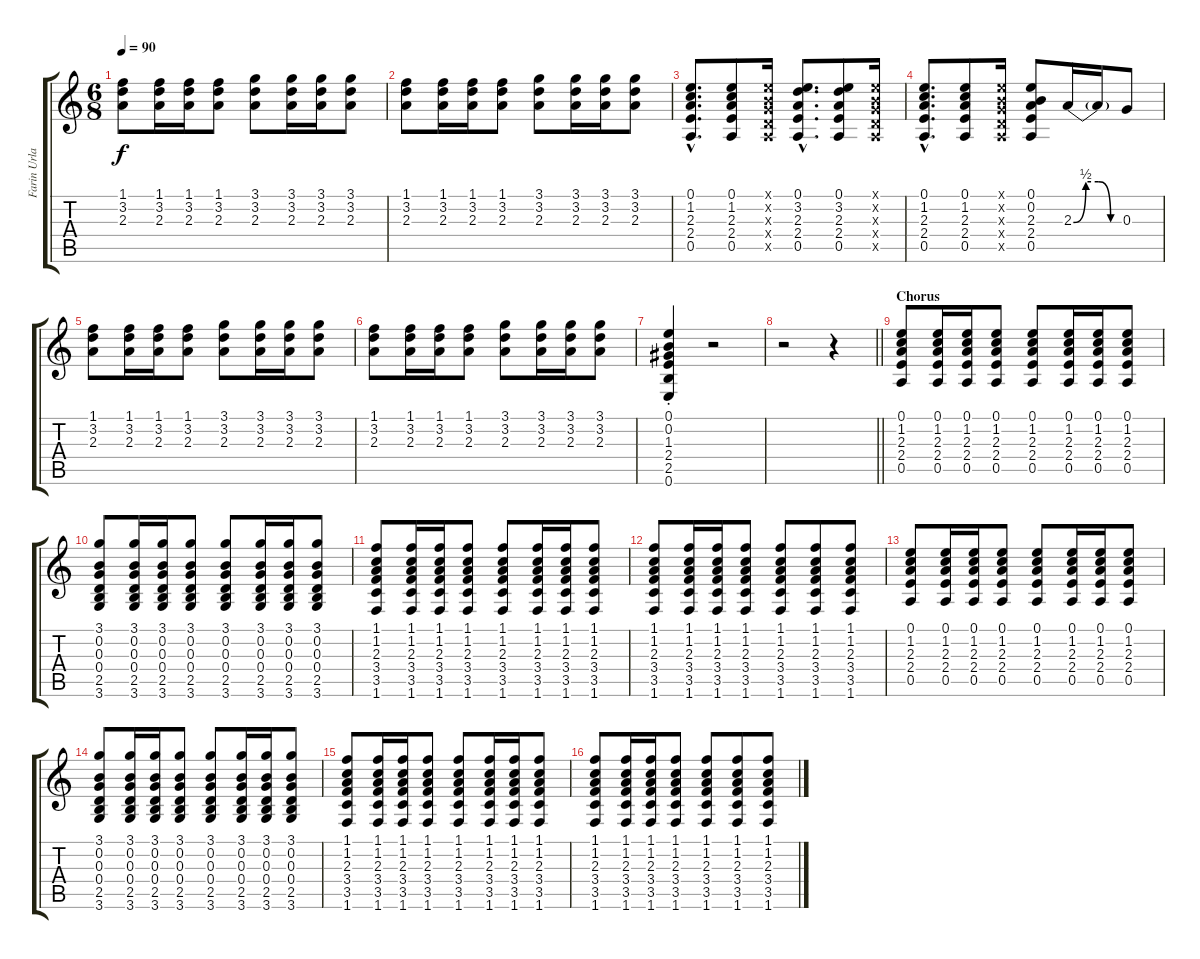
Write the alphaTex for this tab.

\track ("Farin Urlaub" "Farin Urla") {instrument electricguitarclean}
\staff {score tabs}
\tuning (E4 B3 G3 D3 A2 E2) {hide}
\ts (6 8)
\tempo 90
\clef g2
\ks aminor
(1.1 3.2 2.3).8{dy f instrument electricguitarclean} (1.1 3.2 2.3).16 (1.1 3.2 2.3).16 (1.1 3.2 2.3).8 (3.1 3.2 2.3).8 (3.1 3.2 2.3).16 (3.1 3.2 2.3).16 (3.1 3.2 2.3).8 |
(1.1 3.2 2.3).8 (1.1 3.2 2.3).16 (1.1 3.2 2.3).16 (1.1 3.2 2.3).8 (3.1 3.2 2.3).8 (3.1 3.2 2.3).16 (3.1 3.2 2.3).16 (3.1 3.2 2.3).8 |
(0.1{hac} 1.2{hac} 2.3{hac} 2.4{hac} 0.5{hac}).8{d} (0.1 1.2 2.3 2.4 0.5).8 (0.1{x} 0.2{x} 0.3{x} 0.4{x} 0.5{x}).16 (0.1{hac} 3.2{hac} 2.3{hac} 2.4{hac} 0.5{hac}).8{d} (0.1 3.2 2.3 2.4 0.5).8 (0.1{x} 0.2{x} 0.3{x} 0.4{x} 0.5{x}).16 |
(0.1{hac} 1.2{hac} 2.3{hac} 2.4{hac} 0.5{hac}).8{d} (0.1 1.2 2.3 2.4 0.5).8 (0.1{x} 0.2{x} 0.3{x} 0.4{x} 0.5{x}).16 (0.1 0.2 2.3 2.4 0.5).8 2.3{be (custom 0 0 15 2 30 2 45 0 60 0)}.16 2.3{t}.16 0.3.8 |
(1.1 3.2 2.3).8 (1.1 3.2 2.3).16 (1.1 3.2 2.3).16 (1.1 3.2 2.3).8 (3.1 3.2 2.3).8 (3.1 3.2 2.3).16 (3.1 3.2 2.3).16 (3.1 3.2 2.3).8 |
(1.1 3.2 2.3).8 (1.1 3.2 2.3).16 (1.1 3.2 2.3).16 (1.1 3.2 2.3).8 (3.1 3.2 2.3).8 (3.1 3.2 2.3).16 (3.1 3.2 2.3).16 (3.1 3.2 2.3).8 |
(0.1{st} 0.2{st} 1.3{st} 2.4{st} 2.5{st} 0.6{st}).4 r.2 |
\barLineRight lightlight
r.2 r.4 |
\section ("" "Chorus")
(0.1 1.2 2.3 2.4 0.5).8 (0.1 1.2 2.3 2.4 0.5).16 (0.1 1.2 2.3 2.4 0.5).16 (0.1 1.2 2.3 2.4 0.5).8 (0.1 1.2 2.3 2.4 0.5).8 (0.1 1.2 2.3 2.4 0.5).16 (0.1 1.2 2.3 2.4 0.5).16 (0.1 1.2 2.3 2.4 0.5).8 |
(3.1 0.2 0.3 0.4 2.5 3.6).8 (3.1 0.2 0.3 0.4 2.5 3.6).16 (3.1 0.2 0.3 0.4 2.5 3.6).16 (3.1 0.2 0.3 0.4 2.5 3.6).8 (3.1 0.2 0.3 0.4 2.5 3.6).8 (3.1 0.2 0.3 0.4 2.5 3.6).16 (3.1 0.2 0.3 0.4 2.5 3.6).16 (3.1 0.2 0.3 0.4 2.5 3.6).8 |
(1.1 1.2 2.3 3.4 3.5 1.6).8 (1.1 1.2 2.3 3.4 3.5 1.6).16 (1.1 1.2 2.3 3.4 3.5 1.6).16 (1.1 1.2 2.3 3.4 3.5 1.6).8 (1.1 1.2 2.3 3.4 3.5 1.6).8 (1.1 1.2 2.3 3.4 3.5 1.6).16 (1.1 1.2 2.3 3.4 3.5 1.6).16 (1.1 1.2 2.3 3.4 3.5 1.6).8 |
(1.1 1.2 2.3 3.4 3.5 1.6).8 (1.1 1.2 2.3 3.4 3.5 1.6).16 (1.1 1.2 2.3 3.4 3.5 1.6).16 (1.1 1.2 2.3 3.4 3.5 1.6).8 (1.1 1.2 2.3 3.4 3.5 1.6).8 (1.1 1.2 2.3 3.4 3.5 1.6).8 (1.1 1.2 2.3 3.4 3.5 1.6).8 |
(0.1 1.2 2.3 2.4 0.5).8 (0.1 1.2 2.3 2.4 0.5).16 (0.1 1.2 2.3 2.4 0.5).16 (0.1 1.2 2.3 2.4 0.5).8 (0.1 1.2 2.3 2.4 0.5).8 (0.1 1.2 2.3 2.4 0.5).16 (0.1 1.2 2.3 2.4 0.5).16 (0.1 1.2 2.3 2.4 0.5).8 |
(3.1 0.2 0.3 0.4 2.5 3.6).8 (3.1 0.2 0.3 0.4 2.5 3.6).16 (3.1 0.2 0.3 0.4 2.5 3.6).16 (3.1 0.2 0.3 0.4 2.5 3.6).8 (3.1 0.2 0.3 0.4 2.5 3.6).8 (3.1 0.2 0.3 0.4 2.5 3.6).16 (3.1 0.2 0.3 0.4 2.5 3.6).16 (3.1 0.2 0.3 0.4 2.5 3.6).8 |
(1.1 1.2 2.3 3.4 3.5 1.6).8 (1.1 1.2 2.3 3.4 3.5 1.6).16 (1.1 1.2 2.3 3.4 3.5 1.6).16 (1.1 1.2 2.3 3.4 3.5 1.6).8 (1.1 1.2 2.3 3.4 3.5 1.6).8 (1.1 1.2 2.3 3.4 3.5 1.6).16 (1.1 1.2 2.3 3.4 3.5 1.6).16 (1.1 1.2 2.3 3.4 3.5 1.6).8 |
(1.1 1.2 2.3 3.4 3.5 1.6).8 (1.1 1.2 2.3 3.4 3.5 1.6).16 (1.1 1.2 2.3 3.4 3.5 1.6).16 (1.1 1.2 2.3 3.4 3.5 1.6).8 (1.1 1.2 2.3 3.4 3.5 1.6).8 (1.1 1.2 2.3 3.4 3.5 1.6).8 (1.1 1.2 2.3 3.4 3.5 1.6).8
